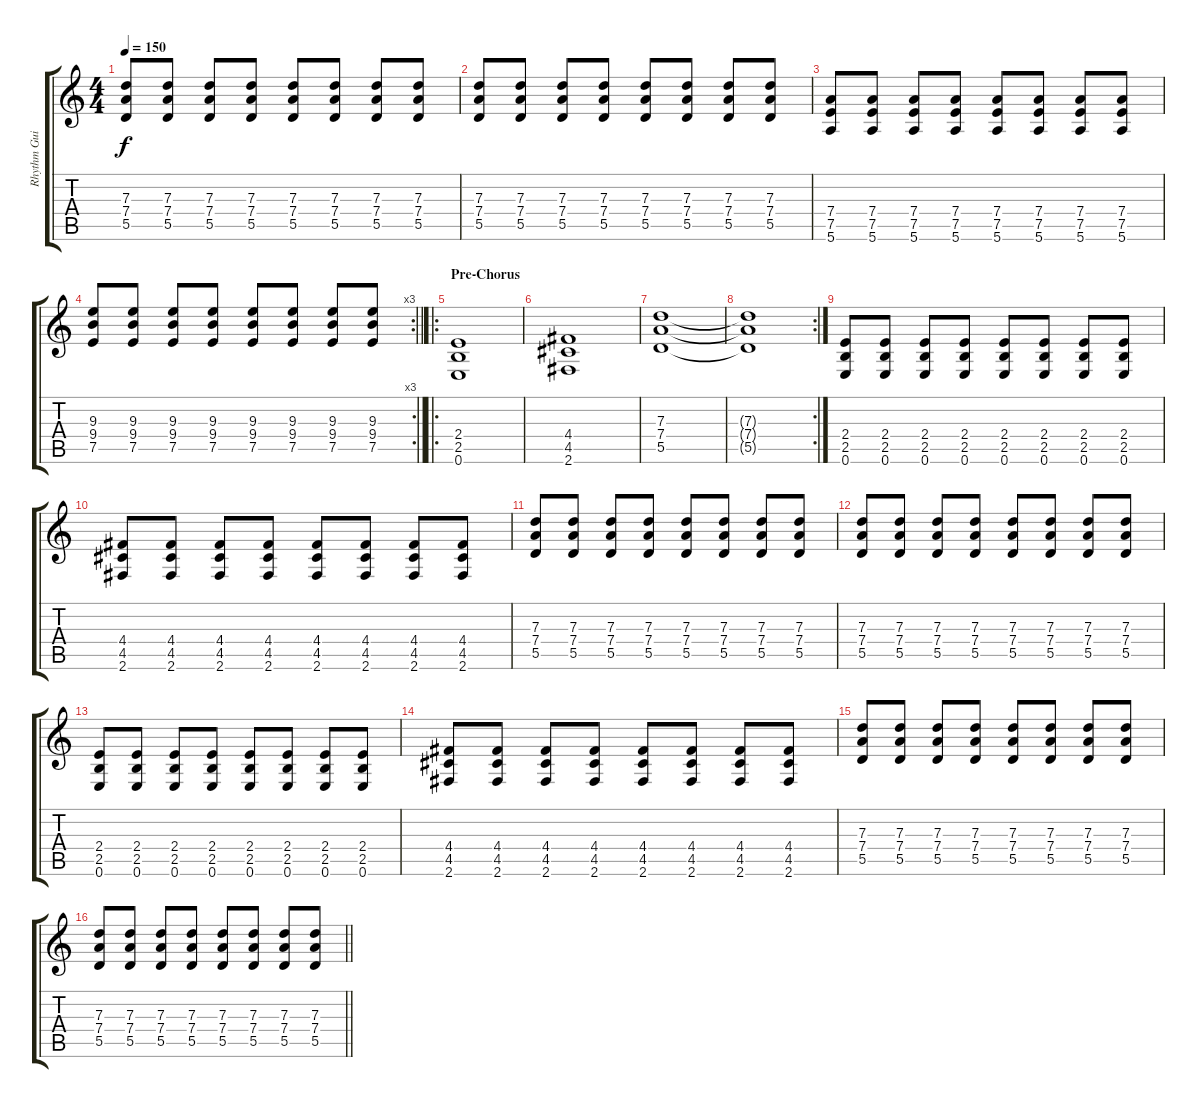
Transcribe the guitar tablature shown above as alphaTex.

\track ("Rhythm Guitar" "Rhythm Gui") {instrument distortionguitar}
\staff {score tabs}
\tuning (E4 B3 G3 D3 A2 E2) {hide}
\ts (4 4)
\tempo 150
\clef g2
\ks c
(7.3 7.4 5.5).8{dy f} (7.3 7.4 5.5).8 (7.3 7.4 5.5).8 (7.3 7.4 5.5).8 (7.3 7.4 5.5).8 (7.3 7.4 5.5).8 (7.3 7.4 5.5).8 (7.3 7.4 5.5).8 |
(7.3 7.4 5.5).8 (7.3 7.4 5.5).8 (7.3 7.4 5.5).8 (7.3 7.4 5.5).8 (7.3 7.4 5.5).8 (7.3 7.4 5.5).8 (7.3 7.4 5.5).8 (7.3 7.4 5.5).8 |
(7.4 7.5 5.6).8 (7.4 7.5 5.6).8 (7.4 7.5 5.6).8 (7.4 7.5 5.6).8 (7.4 7.5 5.6).8 (7.4 7.5 5.6).8 (7.4 7.5 5.6).8 (7.4 7.5 5.6).8 |
\rc 3
\barLineRight lightlight
(9.3 9.4 7.5).8 (9.3 9.4 7.5).8 (9.3 9.4 7.5).8 (9.3 9.4 7.5).8 (9.3 9.4 7.5).8 (9.3 9.4 7.5).8 (9.3 9.4 7.5).8 (9.3 9.4 7.5).8 |
\ro
\section ("" "Pre-Chorus")
(2.4 2.5 0.6).1{volume 12} |
(4.4 4.5 2.6).1 |
(7.3 7.4 5.5).1 |
\rc 2
(7.3{t} 7.4{t} 5.5{t}).1 |
(2.4 2.5 0.6).8 (2.4 2.5 0.6).8 (2.4 2.5 0.6).8 (2.4 2.5 0.6).8 (2.4 2.5 0.6).8 (2.4 2.5 0.6).8 (2.4 2.5 0.6).8 (2.4 2.5 0.6).8 |
(4.4 4.5 2.6).8 (4.4 4.5 2.6).8 (4.4 4.5 2.6).8 (4.4 4.5 2.6).8 (4.4 4.5 2.6).8 (4.4 4.5 2.6).8 (4.4 4.5 2.6).8 (4.4 4.5 2.6).8 |
(7.3 7.4 5.5).8 (7.3 7.4 5.5).8 (7.3 7.4 5.5).8 (7.3 7.4 5.5).8 (7.3 7.4 5.5).8 (7.3 7.4 5.5).8 (7.3 7.4 5.5).8 (7.3 7.4 5.5).8 |
(7.3 7.4 5.5).8 (7.3 7.4 5.5).8 (7.3 7.4 5.5).8 (7.3 7.4 5.5).8 (7.3 7.4 5.5).8 (7.3 7.4 5.5).8 (7.3 7.4 5.5).8 (7.3 7.4 5.5).8 |
(2.4 2.5 0.6).8 (2.4 2.5 0.6).8 (2.4 2.5 0.6).8 (2.4 2.5 0.6).8 (2.4 2.5 0.6).8 (2.4 2.5 0.6).8 (2.4 2.5 0.6).8 (2.4 2.5 0.6).8 |
(4.4 4.5 2.6).8 (4.4 4.5 2.6).8 (4.4 4.5 2.6).8 (4.4 4.5 2.6).8 (4.4 4.5 2.6).8 (4.4 4.5 2.6).8 (4.4 4.5 2.6).8 (4.4 4.5 2.6).8 |
(7.3 7.4 5.5).8 (7.3 7.4 5.5).8 (7.3 7.4 5.5).8 (7.3 7.4 5.5).8 (7.3 7.4 5.5).8 (7.3 7.4 5.5).8 (7.3 7.4 5.5).8 (7.3 7.4 5.5).8 |
\barLineRight lightlight
(7.3 7.4 5.5).8 (7.3 7.4 5.5).8 (7.3 7.4 5.5).8 (7.3 7.4 5.5).8 (7.3 7.4 5.5).8 (7.3 7.4 5.5).8 (7.3 7.4 5.5).8 (7.3 7.4 5.5).8
